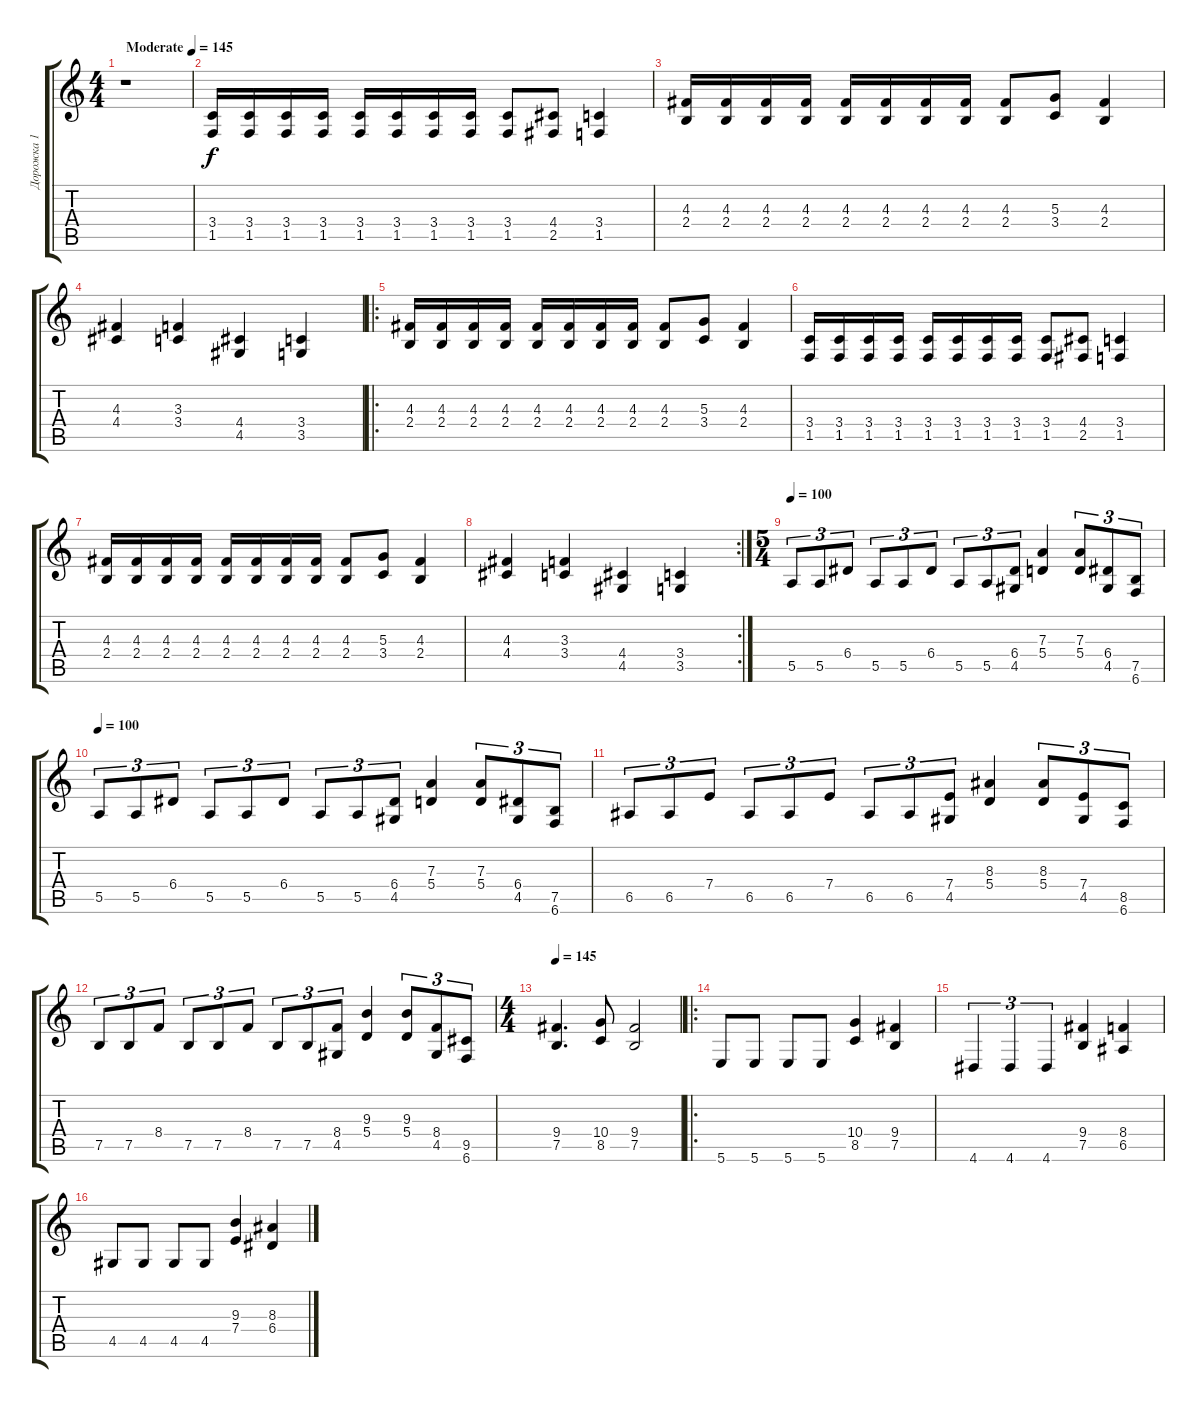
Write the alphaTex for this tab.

\track ("Дорожка 1" "Дорожка 1") {instrument distortionguitar}
\staff {score tabs}
\tuning (B3 Gb3 D3 A2 E2 B1) {hide}
\ts (4 4)
\tempo (145 "Moderate")
\clef g2
\ks c
r.1{dy f instrument distortionguitar} |
(3.4 1.5).16 (3.4 1.5).16 (3.4 1.5).16 (3.4 1.5).16 (3.4 1.5).16 (3.4 1.5).16 (3.4 1.5).16 (3.4 1.5).16 (3.4 1.5).8 (4.4 2.5).8 (3.4 1.5).4 |
(4.3 2.4).16 (4.3 2.4).16 (4.3 2.4).16 (4.3 2.4).16 (4.3 2.4).16 (4.3 2.4).16 (4.3 2.4).16 (4.3 2.4).16 (4.3 2.4).8 (5.3 3.4).8 (4.3 2.4).4 |
(4.3 4.4).4 (3.3 3.4).4 (4.4 4.5).4 (3.4 3.5).4 |
\ro
(4.3 2.4).16 (4.3 2.4).16 (4.3 2.4).16 (4.3 2.4).16 (4.3 2.4).16 (4.3 2.4).16 (4.3 2.4).16 (4.3 2.4).16 (4.3 2.4).8 (5.3 3.4).8 (4.3 2.4).4 |
(3.4 1.5).16 (3.4 1.5).16 (3.4 1.5).16 (3.4 1.5).16 (3.4 1.5).16 (3.4 1.5).16 (3.4 1.5).16 (3.4 1.5).16 (3.4 1.5).8 (4.4 2.5).8 (3.4 1.5).4 |
(4.3 2.4).16 (4.3 2.4).16 (4.3 2.4).16 (4.3 2.4).16 (4.3 2.4).16 (4.3 2.4).16 (4.3 2.4).16 (4.3 2.4).16 (4.3 2.4).8 (5.3 3.4).8 (4.3 2.4).4 |
\rc 2
(4.3 4.4).4 (3.3 3.4).4 (4.4 4.5).4 (3.4 3.5).4 |
\ts (5 4)
\tempo 100
5.5.8{tu (3 2)} 5.5.8{tu (3 2)} 6.4.8{tu (3 2)} 5.5.8{tu (3 2)} 5.5.8{tu (3 2)} 6.4.8{tu (3 2)} 5.5.8{tu (3 2)} 5.5.8{tu (3 2)} (6.4 4.5).8{tu (3 2)} (7.3 5.4).4 (7.3 5.4).8{tu (3 2)} (6.4 4.5).8{tu (3 2)} (7.5 6.6).8{tu (3 2)} |
\tempo 100
5.5.8{tu (3 2)} 5.5.8{tu (3 2)} 6.4.8{tu (3 2)} 5.5.8{tu (3 2)} 5.5.8{tu (3 2)} 6.4.8{tu (3 2)} 5.5.8{tu (3 2)} 5.5.8{tu (3 2)} (6.4 4.5).8{tu (3 2)} (7.3 5.4).4 (7.3 5.4).8{tu (3 2)} (6.4 4.5).8{tu (3 2)} (7.5 6.6).8{tu (3 2)} |
6.5.8{tu (3 2)} 6.5.8{tu (3 2)} 7.4.8{tu (3 2)} 6.5.8{tu (3 2)} 6.5.8{tu (3 2)} 7.4.8{tu (3 2)} 6.5.8{tu (3 2)} 6.5.8{tu (3 2)} (7.4 4.5).8{tu (3 2)} (8.3 5.4).4 (8.3 5.4).8{tu (3 2)} (7.4 4.5).8{tu (3 2)} (8.5 6.6).8{tu (3 2)} |
7.5.8{tu (3 2)} 7.5.8{tu (3 2)} 8.4.8{tu (3 2)} 7.5.8{tu (3 2)} 7.5.8{tu (3 2)} 8.4.8{tu (3 2)} 7.5.8{tu (3 2)} 7.5.8{tu (3 2)} (8.4 4.5).8{tu (3 2)} (9.3 5.4).4 (9.3 5.4).8{tu (3 2)} (8.4 4.5).8{tu (3 2)} (9.5 6.6).8{tu (3 2)} |
\ts (4 4)
\tempo 145
(9.4 7.5).4{d} (10.4 8.5).8 (9.4 7.5).2 |
\ro
5.6.8 5.6.8 5.6.8 5.6.8 (10.4 8.5).4 (9.4 7.5).4 |
4.6.4{tu (3 2)} 4.6.4{tu (3 2)} 4.6.4{tu (3 2)} (9.4 7.5).4 (8.4 6.5).4 |
4.5.8 4.5.8 4.5.8 4.5.8 (9.3 7.4).4 (8.3 6.4).4
